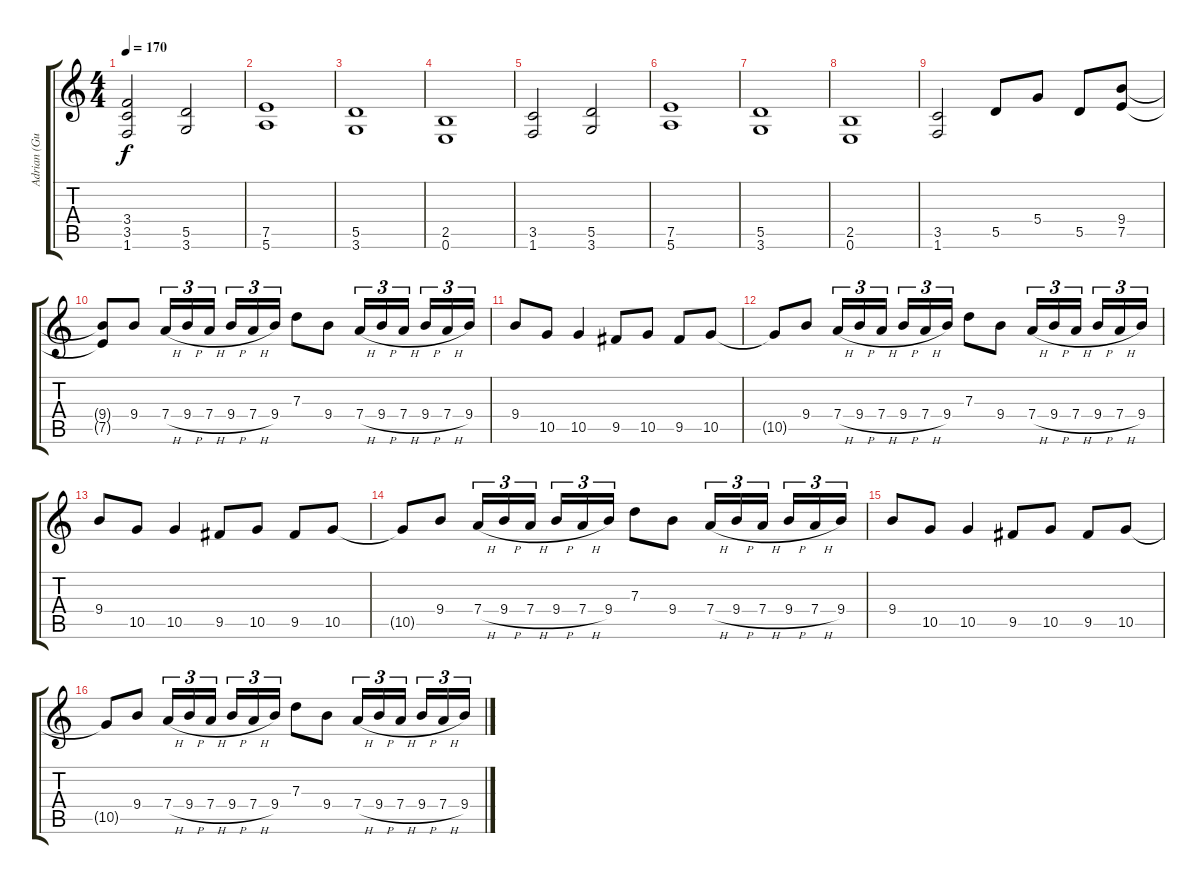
\track ("Adrian (Guitar 2)" "Adrian (Gu") {instrument distortionguitar}
\staff {score tabs}
\tuning (E4 B3 G3 D3 A2 E2) {hide}
\ts (4 4)
\tempo 170
\clef g2
\ks c
(3.4 3.5 1.6).2{dy f} (5.5 3.6).2 |
(7.5 5.6).1 |
(5.5 3.6).1 |
(2.5 0.6).1 |
(3.5 1.6).2 (5.5 3.6).2 |
(7.5 5.6).1 |
(5.5 3.6).1 |
(2.5 0.6).1 |
(3.5 1.6).2 5.5.8 5.4.8 5.5.8 (9.4 7.5).8 |
(9.4{t} 7.5{t}).8 9.4.8 7.4{h}.16{tu (3 2)} 9.4{h}.16{tu (3 2)} 7.4{h}.16{tu (3 2) beam splitsecondary} 9.4{h}.16{tu (3 2)} 7.4{h}.16{tu (3 2)} 9.4.16{tu (3 2)} 7.3.8 9.4.8 7.4{h}.16{tu (3 2)} 9.4{h}.16{tu (3 2)} 7.4{h}.16{tu (3 2) beam splitsecondary} 9.4{h}.16{tu (3 2)} 7.4{h}.16{tu (3 2)} 9.4.16{tu (3 2)} |
9.4.8 10.5.8 10.5.4 9.5.8 10.5.8 9.5.8 10.5.8 |
10.5{t}.8 9.4.8 7.4{h}.16{tu (3 2)} 9.4{h}.16{tu (3 2)} 7.4{h}.16{tu (3 2) beam splitsecondary} 9.4{h}.16{tu (3 2)} 7.4{h}.16{tu (3 2)} 9.4.16{tu (3 2)} 7.3.8 9.4.8 7.4{h}.16{tu (3 2)} 9.4{h}.16{tu (3 2)} 7.4{h}.16{tu (3 2) beam splitsecondary} 9.4{h}.16{tu (3 2)} 7.4{h}.16{tu (3 2)} 9.4.16{tu (3 2)} |
9.4.8 10.5.8 10.5.4 9.5.8 10.5.8 9.5.8 10.5.8 |
10.5{t}.8 9.4.8 7.4{h}.16{tu (3 2)} 9.4{h}.16{tu (3 2)} 7.4{h}.16{tu (3 2) beam splitsecondary} 9.4{h}.16{tu (3 2)} 7.4{h}.16{tu (3 2)} 9.4.16{tu (3 2)} 7.3.8 9.4.8 7.4{h}.16{tu (3 2)} 9.4{h}.16{tu (3 2)} 7.4{h}.16{tu (3 2) beam splitsecondary} 9.4{h}.16{tu (3 2)} 7.4{h}.16{tu (3 2)} 9.4.16{tu (3 2)} |
9.4.8 10.5.8 10.5.4 9.5.8 10.5.8 9.5.8 10.5.8 |
10.5{t}.8 9.4.8 7.4{h}.16{tu (3 2)} 9.4{h}.16{tu (3 2)} 7.4{h}.16{tu (3 2) beam splitsecondary} 9.4{h}.16{tu (3 2)} 7.4{h}.16{tu (3 2)} 9.4.16{tu (3 2)} 7.3.8 9.4.8 7.4{h}.16{tu (3 2)} 9.4{h}.16{tu (3 2)} 7.4{h}.16{tu (3 2) beam splitsecondary} 9.4{h}.16{tu (3 2)} 7.4{h}.16{tu (3 2)} 9.4.16{tu (3 2)}
